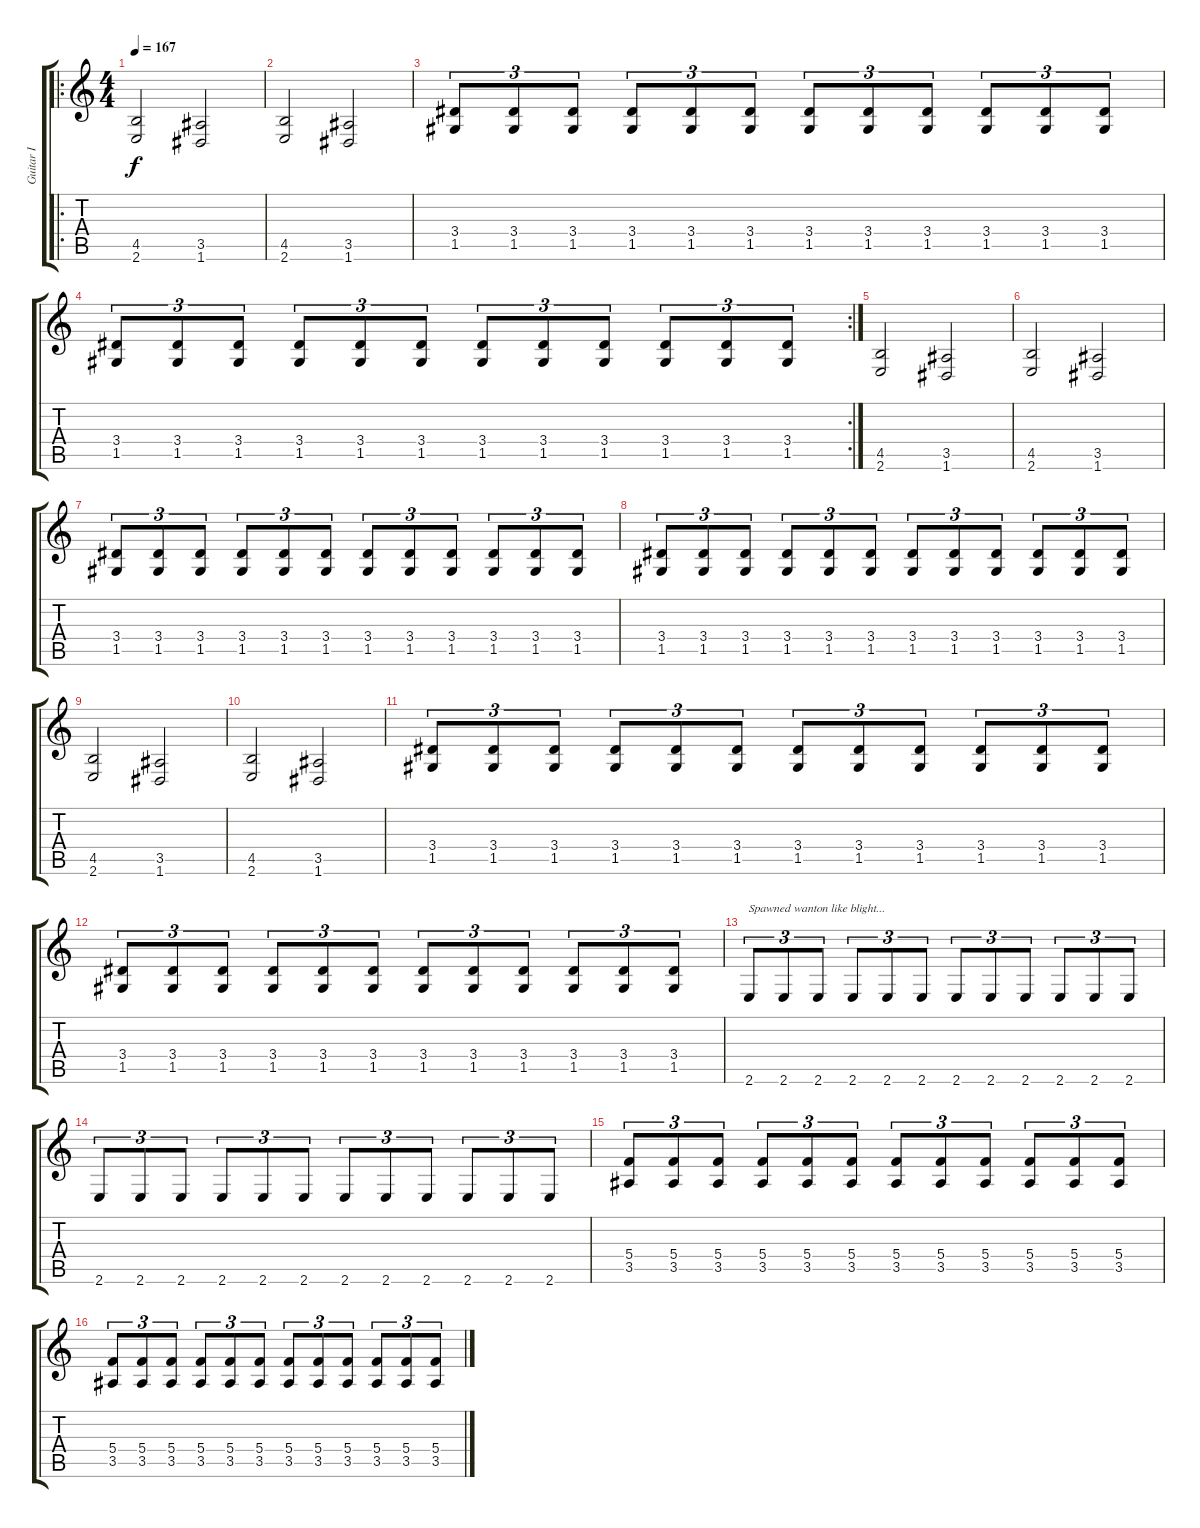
\track ("Guitar I" "Guitar I") {instrument distortionguitar}
\staff {score tabs}
\tuning (D4 A3 F3 C3 G2 D2) {hide}
\ro
\ts (4 4)
\tempo 167
\clef g2
\ks c
(4.5 2.6).2{dy f} (3.5 1.6).2 |
(4.5 2.6).2 (3.5 1.6).2 |
(3.4 1.5).8{tu (3 2)} (3.4 1.5).8{tu (3 2)} (3.4 1.5).8{tu (3 2)} (3.4 1.5).8{tu (3 2)} (3.4 1.5).8{tu (3 2)} (3.4 1.5).8{tu (3 2)} (3.4 1.5).8{tu (3 2)} (3.4 1.5).8{tu (3 2)} (3.4 1.5).8{tu (3 2)} (3.4 1.5).8{tu (3 2)} (3.4 1.5).8{tu (3 2)} (3.4 1.5).8{tu (3 2)} |
\rc 2
(3.4 1.5).8{tu (3 2)} (3.4 1.5).8{tu (3 2)} (3.4 1.5).8{tu (3 2)} (3.4 1.5).8{tu (3 2)} (3.4 1.5).8{tu (3 2)} (3.4 1.5).8{tu (3 2)} (3.4 1.5).8{tu (3 2)} (3.4 1.5).8{tu (3 2)} (3.4 1.5).8{tu (3 2)} (3.4 1.5).8{tu (3 2)} (3.4 1.5).8{tu (3 2)} (3.4 1.5).8{tu (3 2)} |
(4.5 2.6).2 (3.5 1.6).2 |
(4.5 2.6).2 (3.5 1.6).2 |
(3.4 1.5).8{tu (3 2)} (3.4 1.5).8{tu (3 2)} (3.4 1.5).8{tu (3 2)} (3.4 1.5).8{tu (3 2)} (3.4 1.5).8{tu (3 2)} (3.4 1.5).8{tu (3 2)} (3.4 1.5).8{tu (3 2)} (3.4 1.5).8{tu (3 2)} (3.4 1.5).8{tu (3 2)} (3.4 1.5).8{tu (3 2)} (3.4 1.5).8{tu (3 2)} (3.4 1.5).8{tu (3 2)} |
(3.4 1.5).8{tu (3 2)} (3.4 1.5).8{tu (3 2)} (3.4 1.5).8{tu (3 2)} (3.4 1.5).8{tu (3 2)} (3.4 1.5).8{tu (3 2)} (3.4 1.5).8{tu (3 2)} (3.4 1.5).8{tu (3 2)} (3.4 1.5).8{tu (3 2)} (3.4 1.5).8{tu (3 2)} (3.4 1.5).8{tu (3 2)} (3.4 1.5).8{tu (3 2)} (3.4 1.5).8{tu (3 2)} |
(4.5 2.6).2 (3.5 1.6).2 |
(4.5 2.6).2 (3.5 1.6).2 |
(3.4 1.5).8{tu (3 2)} (3.4 1.5).8{tu (3 2)} (3.4 1.5).8{tu (3 2)} (3.4 1.5).8{tu (3 2)} (3.4 1.5).8{tu (3 2)} (3.4 1.5).8{tu (3 2)} (3.4 1.5).8{tu (3 2)} (3.4 1.5).8{tu (3 2)} (3.4 1.5).8{tu (3 2)} (3.4 1.5).8{tu (3 2)} (3.4 1.5).8{tu (3 2)} (3.4 1.5).8{tu (3 2)} |
(3.4 1.5).8{tu (3 2)} (3.4 1.5).8{tu (3 2)} (3.4 1.5).8{tu (3 2)} (3.4 1.5).8{tu (3 2)} (3.4 1.5).8{tu (3 2)} (3.4 1.5).8{tu (3 2)} (3.4 1.5).8{tu (3 2)} (3.4 1.5).8{tu (3 2)} (3.4 1.5).8{tu (3 2)} (3.4 1.5).8{tu (3 2)} (3.4 1.5).8{tu (3 2)} (3.4 1.5).8{tu (3 2)} |
2.6.8{tu (3 2) txt "Spawned wanton like blight..."} 2.6.8{tu (3 2)} 2.6.8{tu (3 2)} 2.6.8{tu (3 2)} 2.6.8{tu (3 2)} 2.6.8{tu (3 2)} 2.6.8{tu (3 2)} 2.6.8{tu (3 2)} 2.6.8{tu (3 2)} 2.6.8{tu (3 2)} 2.6.8{tu (3 2)} 2.6.8{tu (3 2)} |
2.6.8{tu (3 2)} 2.6.8{tu (3 2)} 2.6.8{tu (3 2)} 2.6.8{tu (3 2)} 2.6.8{tu (3 2)} 2.6.8{tu (3 2)} 2.6.8{tu (3 2)} 2.6.8{tu (3 2)} 2.6.8{tu (3 2)} 2.6.8{tu (3 2)} 2.6.8{tu (3 2)} 2.6.8{tu (3 2)} |
(5.4 3.5).8{tu (3 2)} (5.4 3.5).8{tu (3 2)} (5.4 3.5).8{tu (3 2)} (5.4 3.5).8{tu (3 2)} (5.4 3.5).8{tu (3 2)} (5.4 3.5).8{tu (3 2)} (5.4 3.5).8{tu (3 2)} (5.4 3.5).8{tu (3 2)} (5.4 3.5).8{tu (3 2)} (5.4 3.5).8{tu (3 2)} (5.4 3.5).8{tu (3 2)} (5.4 3.5).8{tu (3 2)} |
(5.4 3.5).8{tu (3 2)} (5.4 3.5).8{tu (3 2)} (5.4 3.5).8{tu (3 2)} (5.4 3.5).8{tu (3 2)} (5.4 3.5).8{tu (3 2)} (5.4 3.5).8{tu (3 2)} (5.4 3.5).8{tu (3 2)} (5.4 3.5).8{tu (3 2)} (5.4 3.5).8{tu (3 2)} (5.4 3.5).8{tu (3 2)} (5.4 3.5).8{tu (3 2)} (5.4 3.5).8{tu (3 2)}
